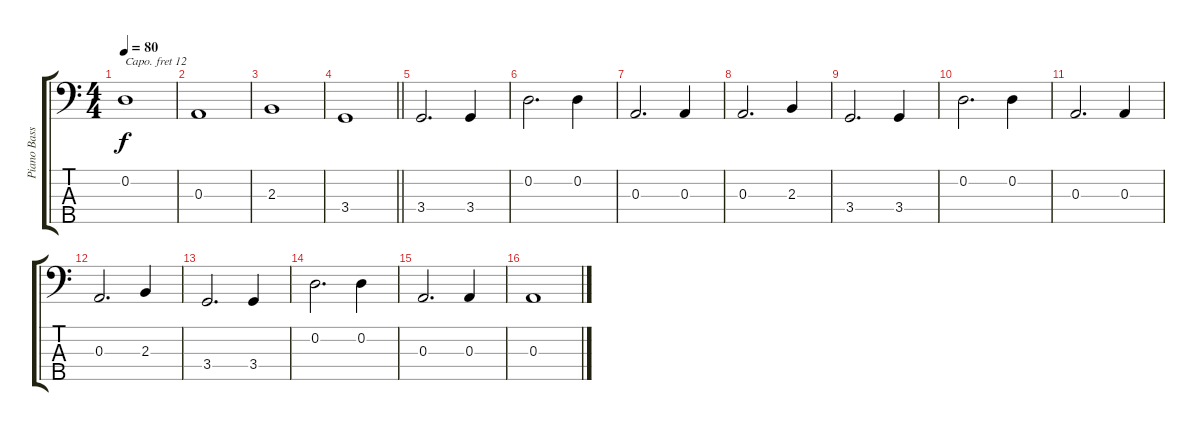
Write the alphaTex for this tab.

\track ("Piano Bass" "Piano Bass") {instrument acousticgrandpiano}
\staff {score tabs}
\capo 12
\tuning (G2 D2 A1 E1 B0) {hide}
\ts (4 4)
\tempo 80
\clef f4
\ks c
0.2.1{dy f} |
0.3.1 |
2.3.1 |
\barLineRight lightlight
3.4.1 |
3.4.2{d} 3.4.4 |
0.2.2{d} 0.2.4 |
0.3.2{d} 0.3.4 |
0.3.2{d} 2.3.4 |
3.4.2{d} 3.4.4 |
0.2.2{d} 0.2.4 |
0.3.2{d} 0.3.4 |
0.3.2{d} 2.3.4 |
3.4.2{d} 3.4.4 |
0.2.2{d} 0.2.4 |
0.3.2{d} 0.3.4 |
0.3.1
